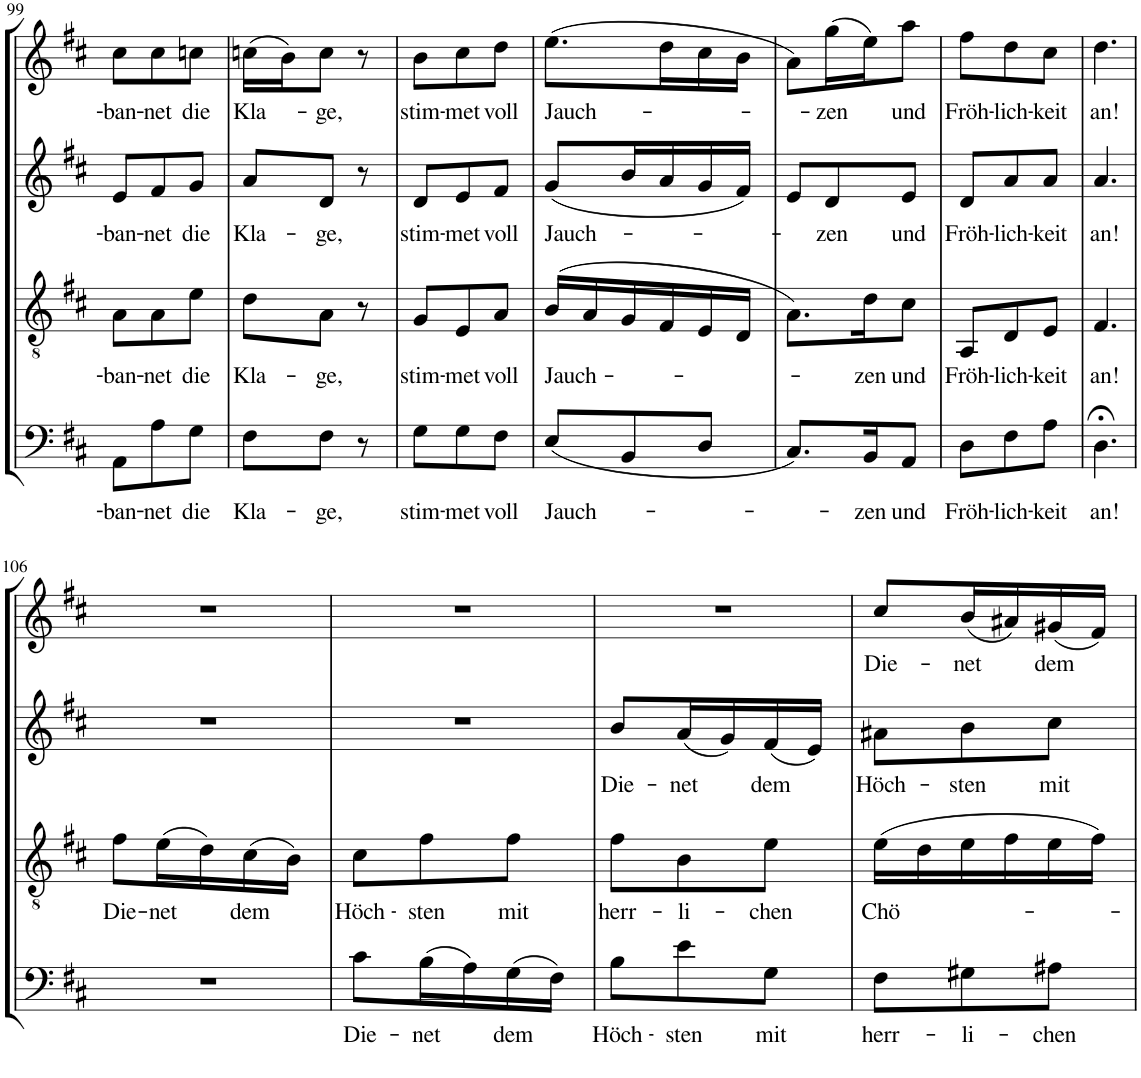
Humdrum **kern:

**kern	**text	**kern	**text	**kern	**text	**kern	**text
*part4	*part4	*part3	*part3	*part2	*part2	*part1	*part1
*staff4	*staff4	*staff3	*staff3	*staff2	*staff2	*staff1	*staff1
*I"Bass	*	*I"Tenor	*	*I"Alt	*	*I"Sopran	*
!!LO:PB:g=z
*clefF4	*	*clefGv2	*	*clefG2	*	*clefG2	*
*k[f#c#]	*	*k[f#c#]	*	*k[f#c#]	*	*k[f#c#]	*
*M3/8	*	*M3/8	*	*M3/8	*	*M3/8	*
=99	=99	=99	=99	=99	=99	=99	=99
!	!LO:LY:b	!	!LO:LY:b	!	!LO:LY:b	!	!LO:LY:b
8AA\L	ban-	8A\L	ban-	8e/L	ban-	8cc#\L	ban-
!	!LO:LY:b	!	!LO:LY:b	!	!LO:LY:b	!	!LO:LY:b
8A\	net	8A\	net	8f#/	net	8cc#\	net
!	!LO:LY:b	!	!LO:LY:b	!	!LO:LY:b	!	!LO:LY:b
8G\J	die	8e\J	die	8g/J	die	8ccn\J	die
=100	=100	=100	=100	=100	=100	=100	=100
!	!LO:LY:b	!	!LO:LY:b	!	!LO:LY:b	!	!LO:LY:b
8F#\L	Kla-	8d\L	Kla-	8a/L	Kla-	(16ccn\LL	Kla
.	.	.	.	.	.	16b\J)	.
!	!LO:LY:b	!	!LO:LY:b	!	!LO:LY:b	!	!LO:LY:b
8F#\J	ge,	8A\J	ge,	8d/J	ge,	8cc\J	ge,
8r	.	8r	.	8r	.	8r	.
=101	=101	=101	=101	=101	=101	=101	=101
!	!LO:LY:b	!	!LO:LY:b	!	!LO:LY:b	!	!LO:LY:b
8G\L	stim-	8G/L	stim-	8d/L	stim-	8b\L	stim-
!	!LO:LY:b	!	!LO:LY:b	!	!LO:LY:b	!	!LO:LY:b
8G\	met	8E/	met	8e/	met	8cc#\	met
!	!LO:LY:b	!	!LO:LY:b	!	!LO:LY:b	!	!LO:LY:b
8F#\J	voll	8A/J	voll	8f#/J	voll	8dd\J	voll
=102	=102	=102	=102	=102	=102	=102	=102
!	!LO:LY:b	!	!LO:LY:b	!	!LO:LY:b	!	!LO:LY:b
(8E/L	Jauch-	(16B/LL	Jauch-	(8g/L	Jauch-	(8.ee\L	Jauch-
.	.	16A/	.	.	.	.	.
8BB/	.	16G/	.	16b/L	.	.	.
.	.	16F#/	.	16a/	.	16dd\L	.
8D/J	.	16E/	.	16g/	.	16cc#\	.
.	.	16D/JJ	.	16f#/JJ)	.	16b\JJ	.
=103	=103	=103	=103	=103	=103	=103	=103
8.C#/L)	.	8.A\L)	.	8e/L	.	8a\L)	.
!	!	!	!	!	!LO:LY:b	!	!LO:LY:b
.	.	.	.	8d/	zen	(16gg\L	zen
!	!LO:LY:b	!	!LO:LY:b	!	!	!	!
16BB/K	zen	16d\K	zen	.	.	16ee\J)	.
!	!LO:LY:b	!	!LO:LY:b	!	!LO:LY:b	!	!LO:LY:b
8AA/J	und	8c#\J	und	8e/J	und	8aa\J	und
=104	=104	=104	=104	=104	=104	=104	=104
!	!LO:LY:b	!	!LO:LY:b	!	!LO:LY:b	!	!LO:LY:b
8D\L	Fröh-	8AA/L	Fröh-	8d/L	Fröh-	8ff#\L	Fröh-
!	!LO:LY:b	!	!LO:LY:b	!	!LO:LY:b	!	!LO:LY:b
8F#\	lich-	8D/	lich-	8a/	lich-	8dd\	lich-
!	!LO:LY:b	!	!LO:LY:b	!	!LO:LY:b	!	!LO:LY:b
8A\J	keit	8E/J	keit	8a/J	keit	8cc#\J	keit
=105	=105	=105	=105	=105	=105	=105	=105
!	!LO:LY:b	!	!LO:LY:b	!	!LO:LY:b	!	!LO:LY:b
4.D>\	an!	4.F#/	an!	4.a/	an!	4.dd\	an!
!!LO:LB:g=z
=106	=106	=106	=106	=106	=106	=106	=106
!	!	!	!LO:LY:b	!	!	!	!
4.r	.	8f#\L	Die-	4.r	.	4.r	.
!	!	!	!LO:LY:b	!	!	!	!
.	.	(16e\L	net	.	.	.	.
.	.	16d\)	.	.	.	.	.
!	!	!	!LO:LY:b	!	!	!	!
.	.	(16c#\	dem	.	.	.	.
.	.	16B\JJ)	.	.	.	.	.
=107	=107	=107	=107	=107	=107	=107	=107
!	!LO:LY:b	!	!LO:LY:b	!	!	!	!
8c#\L	Die-	8c#\L	Höch-	4.r	.	4.r	.
!	!LO:LY:b	!	!LO:LY:b	!	!	!	!
(16B\L	net	8f#\	sten	.	.	.	.
16A\)	.	.	.	.	.	.	.
!	!LO:LY:b	!	!LO:LY:b	!	!	!	!
(16G\	dem	8f#\J	mit	.	.	.	.
16F#\JJ)	.	.	.	.	.	.	.
=108	=108	=108	=108	=108	=108	=108	=108
!	!LO:LY:b	!	!LO:LY:b	!	!LO:LY:b	!	!
8B\L	Höch-	8f#\L	herr-	8b/L	Die-	4.r	.
!	!LO:LY:b	!	!LO:LY:b	!	!LO:LY:b	!	!
8e\	sten	8B\	li-	(16a/L	net	.	.
.	.	.	.	16g/)	.	.	.
!	!LO:LY:b	!	!LO:LY:b	!	!LO:LY:b	!	!
8G\J	mit	8e\J	chen	(16f#/	dem	.	.
.	.	.	.	16e/JJ)	.	.	.
=109	=109	=109	=109	=109	=109	=109	=109
!	!LO:LY:b	!	!LO:LY:b	!	!LO:LY:b	!	!LO:LY:b
8F#\L	herr-	(16e\LL	Chö	8a#X\L	Höch-	8cc#/L	Die-
.	.	16d\	.	.	.	.	.
!	!LO:LY:b	!	!	!	!LO:LY:b	!	!LO:LY:b
8G#X\	li-	16e\	.	8b\	sten	(16b/L	net
.	.	16f#\	.	.	.	16a#X/)	.
!	!LO:LY:b	!	!	!	!LO:LY:b	!	!LO:LY:b
8A#X\J	chen	16e\	.	8cc#\J	mit	(16g#X/	dem
.	.	16f#\JJ)	.	.	.	16f#/JJ)	.
=	=	=	=	=	=	=	=
*-	*-	*-	*-	*-	*-	*-	*-
